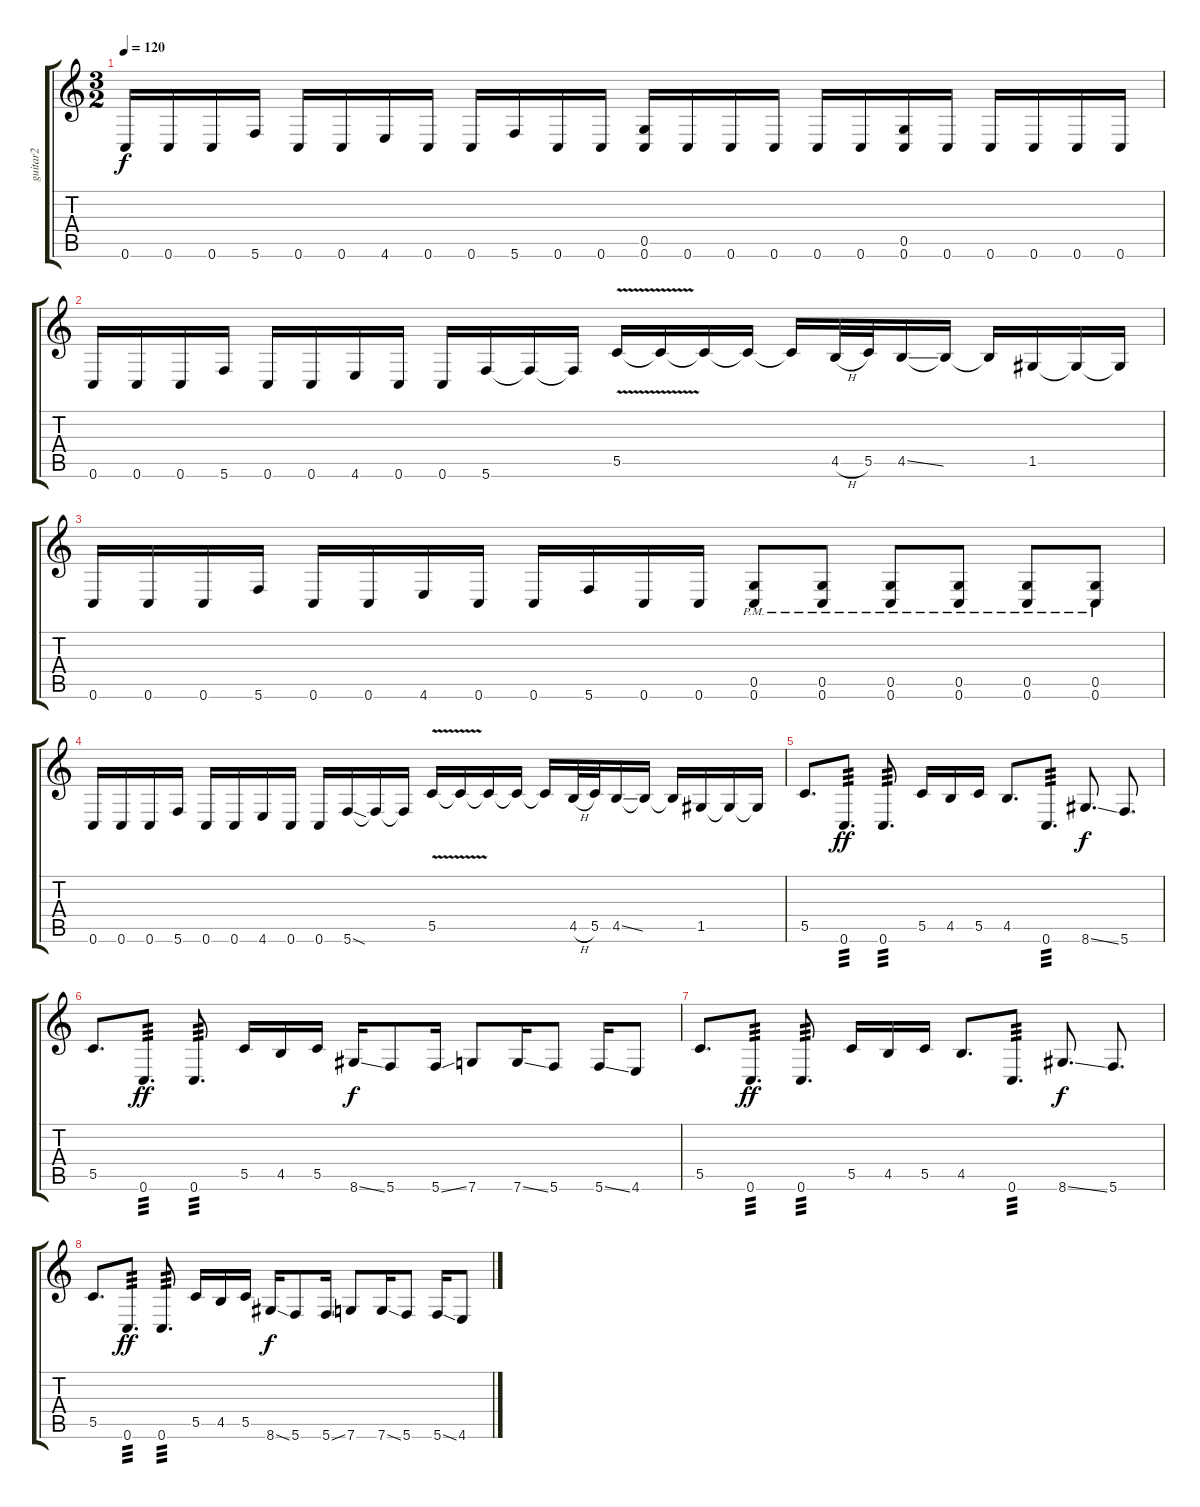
\track ("guitar2" "guitar2") {instrument distortionguitar}
\staff {score tabs}
\tuning (D4 A3 F3 C3 G2 C2) {hide}
\ts (3 2)
\tempo 120
\clef g2
\ks c
0.6.16{dy f} 0.6.16 0.6.16 5.6.16 0.6.16 0.6.16 4.6.16 0.6.16 0.6.16 5.6.16 0.6.16 0.6.16 (0.5 0.6).16 0.6.16 0.6.16 0.6.16 0.6.16 0.6.16 (0.5 0.6).16 0.6.16 0.6.16 0.6.16 0.6.16 0.6.16 |
0.6.16 0.6.16 0.6.16 5.6.16 0.6.16 0.6.16 4.6.16 0.6.16 0.6.16 5.6.16 5.6{t}.16 5.6{t}.16 5.5{v}.16 5.5{t}.16 5.5{t}.16 5.5{t}.16 5.5{t}.16 4.5{h}.32 5.5.32 4.5{ss}.16 4.5{t}.16 4.5{t}.16 1.5.16 1.5{t}.16 1.5{t}.16 |
0.6.16 0.6.16 0.6.16 5.6.16 0.6.16 0.6.16 4.6.16 0.6.16 0.6.16 5.6.16 0.6.16 0.6.16 (0.5{pm} 0.6).8 (0.5{pm} 0.6).8 (0.5{pm} 0.6).8 (0.5{pm} 0.6).8 (0.5{pm} 0.6).8 (0.5{pm} 0.6).8 |
0.6.16 0.6.16 0.6.16 5.6.16 0.6.16 0.6.16 4.6.16 0.6.16 0.6.16 5.6{sod}.16 5.6{t}.16 5.6{t}.16 5.5{v}.16 5.5{t}.16 5.5{t}.16 5.5{t}.16 5.5{t}.16 4.5{h}.32 5.5.32 4.5{ss}.16 4.5{t}.16 4.5{t}.16 1.5.16 1.5{t}.16 1.5{t}.16 |
5.5.8{d} 0.6.8{d tp 3 dy ff} 0.6.8{d tp 3} 5.5.16 4.5.16 5.5.16 4.5.8{d} 0.6.8{d tp 3} 8.6{ss}.8{d dy f} 5.6.8{d} |
5.5.8{d} 0.6.8{d tp 3 dy ff} 0.6.8{d tp 3} 5.5.16 4.5.16 5.5.16 8.6{ss}.16{dy f} 5.6.8 5.6{ss}.16 7.6.8 7.6{ss}.16 5.6.8 5.6{ss}.16 4.6.8 |
5.5.8{d} 0.6.8{d tp 3 dy ff} 0.6.8{d tp 3} 5.5.16 4.5.16 5.5.16 4.5.8{d} 0.6.8{d tp 3} 8.6{ss}.8{d dy f} 5.6.8{d} |
5.5.8{d} 0.6.8{d tp 3 dy ff} 0.6.8{d tp 3} 5.5.16 4.5.16 5.5.16 8.6{ss}.16{dy f} 5.6.8 5.6{ss}.16 7.6.8 7.6{ss}.16 5.6.8 5.6{ss}.16 4.6.8
